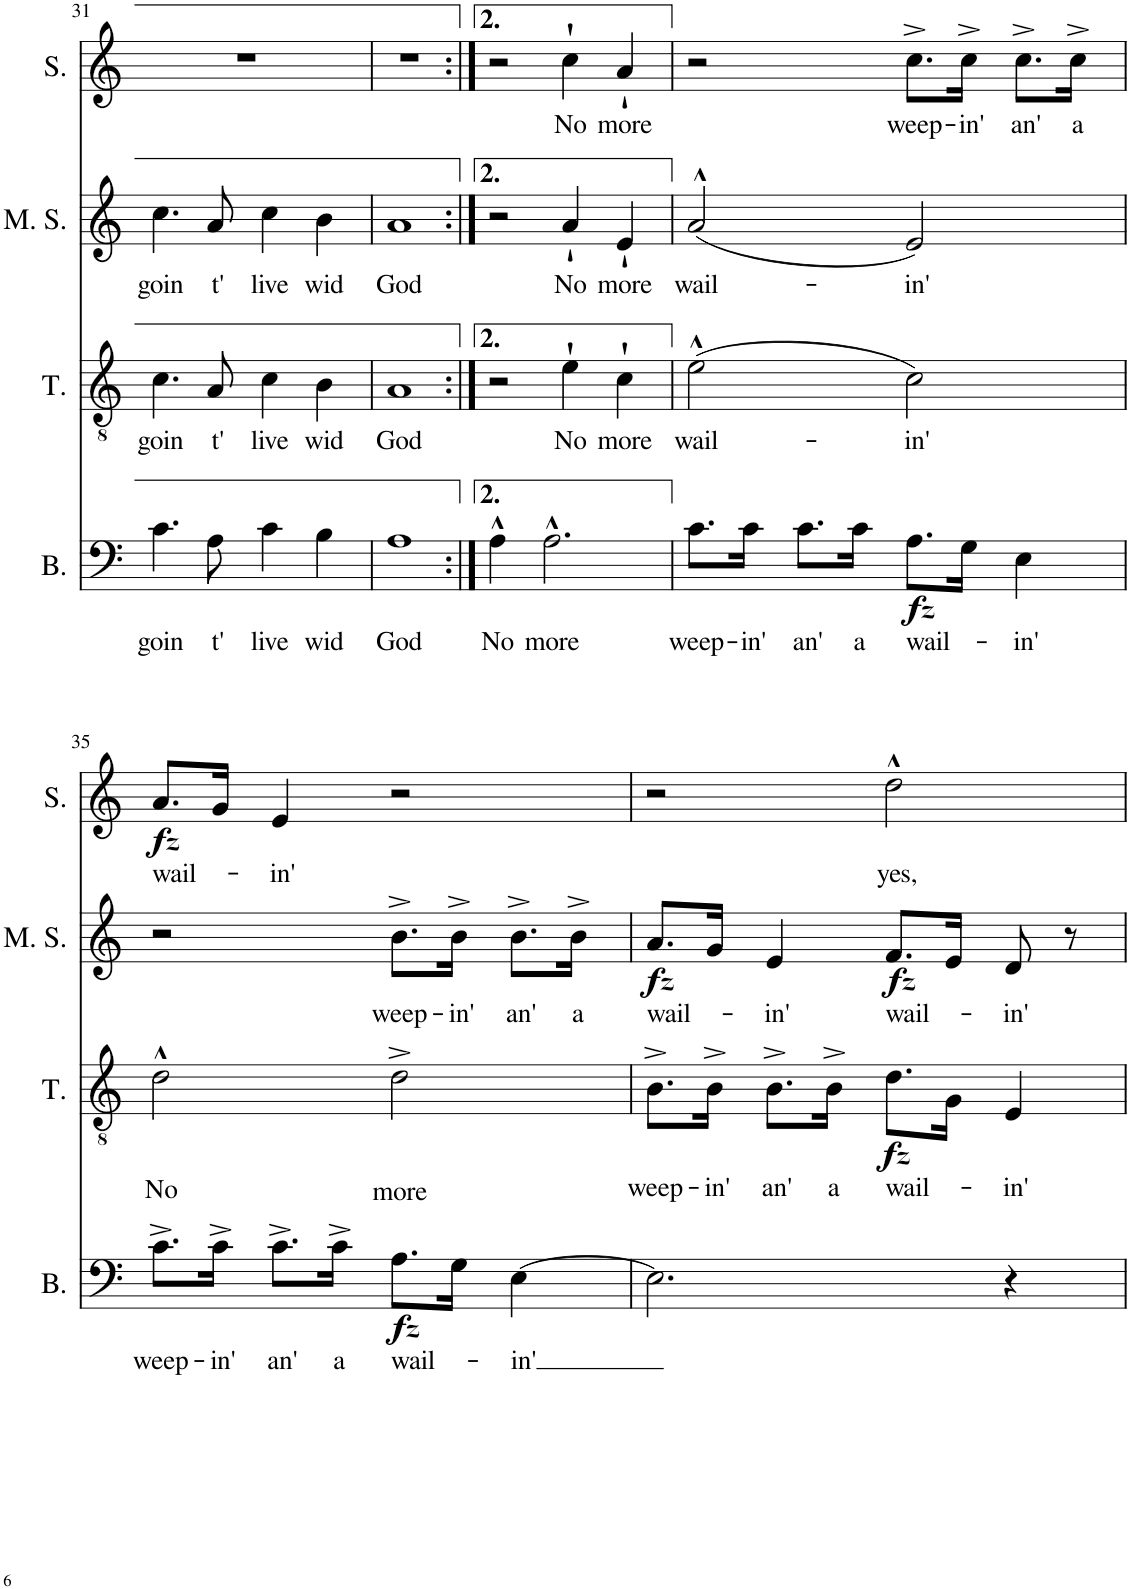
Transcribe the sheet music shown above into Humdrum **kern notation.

**kern	**text	**dynam	**kern	**text	**dynam	**kern	**text	**dynam	**kern	**text	**dynam
*part4	*part4	*part4	*part3	*part3	*part3	*part2	*part2	*part2	*part1	*part1	*part1
*staff4	*staff4	*staff4	*staff3	*staff3	*staff3	*staff2	*staff2	*staff2	*staff1	*staff1	*staff1
*I"Basso	*	*	*I"Tenore	*	*	*I"Mezzosoprano	*	*	*I"Soprano	*	*
*I'B.	*	*	*I'T.	*	*	*I'M. S.	*	*	*I'S.	*	*
!!LO:PB:g=z
*clefF4	*	*	*clefGv2	*	*	*clefG2	*	*	*clefG2	*	*
*k[]	*	*	*k[]	*	*	*k[]	*	*	*k[]	*	*
*M4/4	*	*	*M4/4	*	*	*M4/4	*	*	*M4/4	*	*
=31	=31	=31	=31	=31	=31	=31	=31	=31	=31	=31	=31
!	!LO:LY:b	!	!	!LO:LY:b	!	!	!LO:LY:b	!	!	!	!
4.c\	goin	.	4.c\	goin	.	4.cc\	goin	.	1r	.	.
!	!LO:LY:b	!	!	!LO:LY:b	!	!	!LO:LY:b	!	!	!	!
8A\	t'	.	8A/	t'	.	8a/	t'	.	.	.	.
!	!LO:LY:b	!	!	!LO:LY:b	!	!	!LO:LY:b	!	!	!	!
4c\	live	.	4c\	live	.	4cc\	live	.	.	.	.
!	!LO:LY:b	!	!	!LO:LY:b	!	!	!LO:LY:b	!	!	!	!
4B\	wid	.	4B\	wid	.	4b\	wid	.	.	.	.
=32	=32	=32	=32	=32	=32	=32	=32	=32	=32	=32	=32
!	!LO:LY:b	!	!	!LO:LY:b	!	!	!LO:LY:b	!	!	!	!
1A	God	.	1A	God	.	1a	God	.	1r	.	.
=33:|!	=33:|!	=33:|!	=33:|!	=33:|!	=33:|!	=33:|!	=33:|!	=33:|!	=33:|!	=33:|!	=33:|!
!	!LO:LY:b	!	!	!	!	!	!	!	!	!	!
4A^^\	No	.	2r	.	.	2r	.	.	2r	.	.
!	!LO:LY:b	!	!	!	!	!	!	!	!	!	!
2.A^^\	more	.	.	.	.	.	.	.	.	.	.
!	!	!	!	!LO:LY:b	!	!	!LO:LY:b	!	!	!LO:LY:b	!
.	.	.	4e`\	No	.	4a`/	No	.	4cc`\	No	.
!	!	!	!	!LO:LY:b	!	!	!LO:LY:b	!	!	!LO:LY:b	!
.	.	.	4c`\	more	.	4e`/	more	.	4a`/	more	.
=34	=34	=34	=34	=34	=34	=34	=34	=34	=34	=34	=34
!	!LO:LY:b	!	!	!LO:LY:b	!	!	!LO:LY:b	!	!	!	!
8.c\L	weep-	.	(2e^^\	wail-	.	(2a^^/	wail-	.	2r	.	.
!	!LO:LY:b	!	!	!	!	!	!	!	!	!	!
16c\Jk	in'	.	.	.	.	.	.	.	.	.	.
!	!LO:LY:b	!	!	!	!	!	!	!	!	!	!
8.c\L	an'	.	.	.	.	.	.	.	.	.	.
!	!LO:LY:b	!	!	!	!	!	!	!	!	!	!
16c\Jk	a	.	.	.	.	.	.	.	.	.	.
!	!LO:LY:b	!LO:DY:b	!	!LO:LY:b	!	!	!LO:LY:b	!	!	!LO:LY:b	!
8.A\L	wail-	fz	2c\)	-in'	.	2e/)	-in'	.	8.cc^\L	weep-	.
!	!	!	!	!	!	!	!	!	!	!LO:LY:b	!
16G\Jk	.	.	.	.	.	.	.	.	16cc^\Jk	in'	.
!	!LO:LY:b	!	!	!	!	!	!	!	!	!LO:LY:b	!
4E\	-in'	.	.	.	.	.	.	.	8.cc^\L	an'	.
!	!	!	!	!	!	!	!	!	!	!LO:LY:b	!
.	.	.	.	.	.	.	.	.	16cc^\Jk	a	.
!!LO:LB:g=z
=35	=35	=35	=35	=35	=35	=35	=35	=35	=35	=35	=35
!	!LO:LY:b	!	!	!LO:LY:b	!	!	!	!	!	!LO:LY:b	!LO:DY:b
8.c^\L	weep-	.	2d^^\	No	.	2r	.	.	8.a/L	wail-	fz
!	!LO:LY:b	!	!	!	!	!	!	!	!	!	!
16c^\Jk	in'	.	.	.	.	.	.	.	16g/Jk	.	.
!	!LO:LY:b	!	!	!	!	!	!	!	!	!LO:LY:b	!
8.c^\L	an'	.	.	.	.	.	.	.	4e/	-in'	.
!	!LO:LY:b	!	!	!	!	!	!	!	!	!	!
16c^\Jk	a	.	.	.	.	.	.	.	.	.	.
!	!LO:LY:b	!LO:DY:b	!	!LO:LY:b	!	!	!LO:LY:b	!	!	!	!
8.A\L	wail-	fz	2d^\	more	.	8.b^\L	weep-	.	2r	.	.
!	!	!	!	!	!	!	!LO:LY:b	!	!	!	!
16G\Jk	.	.	.	.	.	16b^\Jk	in'	.	.	.	.
!	!LO:LY:b	!	!	!	!	!	!LO:LY:b	!	!	!	!
[4E\	-in'	.	.	.	.	8.b^\L	an'	.	.	.	.
!	!	!	!	!	!	!	!LO:LY:b	!	!	!	!
.	.	.	.	.	.	16b^\Jk	a	.	.	.	.
=36	=36	=36	=36	=36	=36	=36	=36	=36	=36	=36	=36
!	!	!	!	!LO:LY:b	!	!	!LO:LY:b	!LO:DY:b	!	!	!
2.E\]	.	.	8.B^\L	weep-	.	8.a/L	wail-	fz	2r	.	.
!	!	!	!	!LO:LY:b	!	!	!	!	!	!	!
.	.	.	16B^\Jk	in'	.	16g/Jk	.	.	.	.	.
!	!	!	!	!LO:LY:b	!	!	!LO:LY:b	!	!	!	!
.	.	.	8.B^\L	an'	.	4e/	-in'	.	.	.	.
!	!	!	!	!LO:LY:b	!	!	!	!	!	!	!
.	.	.	16B^\Jk	a	.	.	.	.	.	.	.
!	!	!	!	!LO:LY:b	!LO:DY:b	!	!LO:LY:b	!LO:DY:b	!	!LO:LY:b	!
.	.	.	8.d\L	wail-	fz	8.f/L	wail-	fz	2dd^^\	yes,	.
.	.	.	16G\Jk	.	.	16e/Jk	.	.	.	.	.
!	!	!	!	!LO:LY:b	!	!	!LO:LY:b	!	!	!	!
4r	.	.	4E/	-in'	.	8d/	-in'	.	.	.	.
.	.	.	.	.	.	8r	.	.	.	.	.
=	=	=	=	=	=	=	=	=	=	=	=
*-	*-	*-	*-	*-	*-	*-	*-	*-	*-	*-	*-
